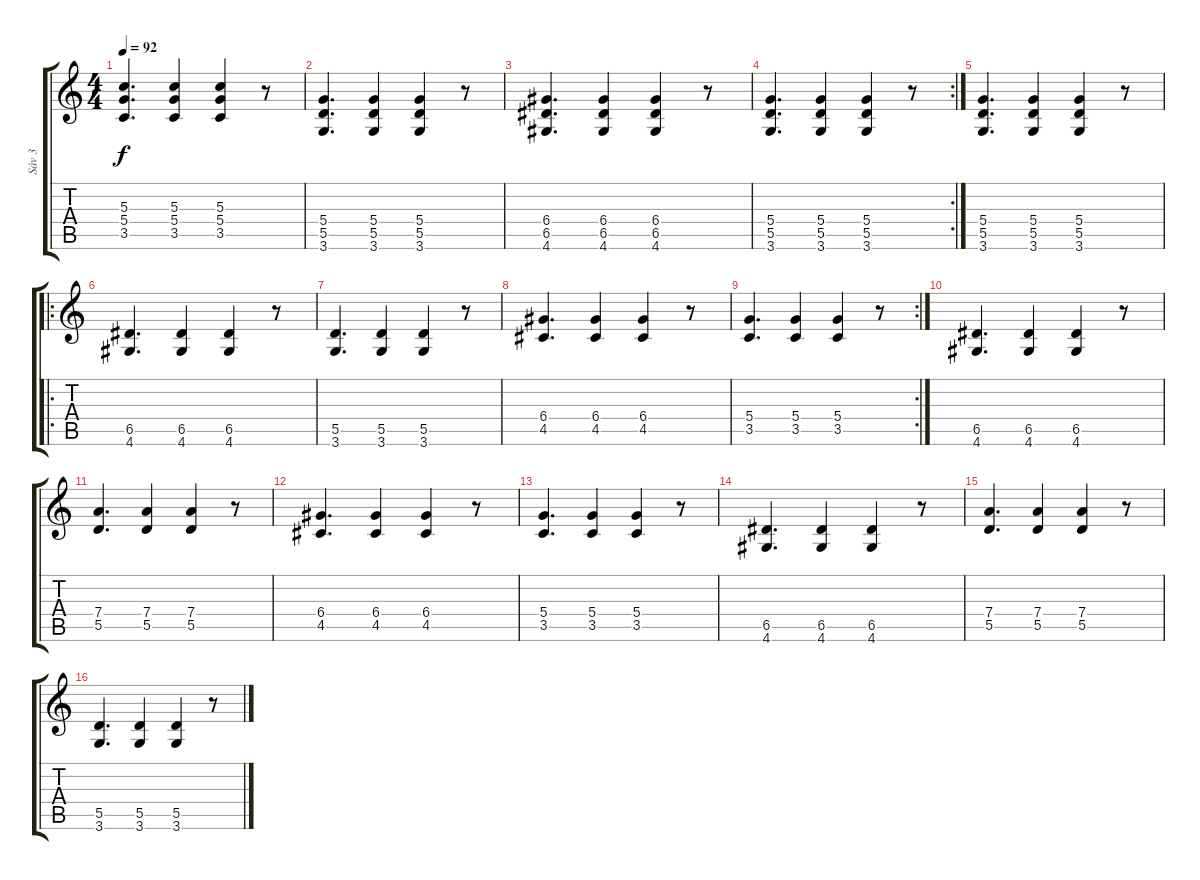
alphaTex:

\track ("Sáv 3" "Sáv 3") {instrument electricguitarclean}
\staff {score tabs}
\tuning (E4 B3 G3 D3 A2 E2) {hide}
\ts (4 4)
\tempo 92
\clef g2
\ks c
(5.3 5.4 3.5).4{d dy f instrument electricguitarclean} (5.3 5.4 3.5).4 (5.3 5.4 3.5).4 r.8 |
(5.4 5.5 3.6).4{d} (5.4 5.5 3.6).4 (5.4 5.5 3.6).4 r.8 |
(6.4 6.5 4.6).4{d} (6.4 6.5 4.6).4 (6.4 6.5 4.6).4 r.8 |
\rc 2
(5.4 5.5 3.6).4{d} (5.4 5.5 3.6).4 (5.4 5.5 3.6).4 r.8 |
(5.4 5.5 3.6).4{d} (5.4 5.5 3.6).4 (5.4 5.5 3.6).4 r.8 |
\ro
(6.5 4.6).4{d} (6.5 4.6).4 (6.5 4.6).4 r.8 |
(5.5 3.6).4{d} (5.5 3.6).4 (5.5 3.6).4 r.8 |
(6.4 4.5).4{d} (6.4 4.5).4 (6.4 4.5).4 r.8 |
\rc 2
(5.4 3.5).4{d} (5.4 3.5).4 (5.4 3.5).4 r.8 |
(6.5 4.6).4{d instrument electricguitarclean} (6.5 4.6).4 (6.5 4.6).4 r.8 |
(7.4 5.5).4{d} (7.4 5.5).4 (7.4 5.5).4 r.8 |
(6.4 4.5).4{d} (6.4 4.5).4 (6.4 4.5).4 r.8 |
(5.4 3.5).4{d} (5.4 3.5).4 (5.4 3.5).4 r.8 |
(6.5 4.6).4{d instrument electricguitarclean} (6.5 4.6).4 (6.5 4.6).4 r.8 |
(7.4 5.5).4{d} (7.4 5.5).4 (7.4 5.5).4 r.8 |
(5.5 3.6).4{d} (5.5 3.6).4 (5.5 3.6).4 r.8
